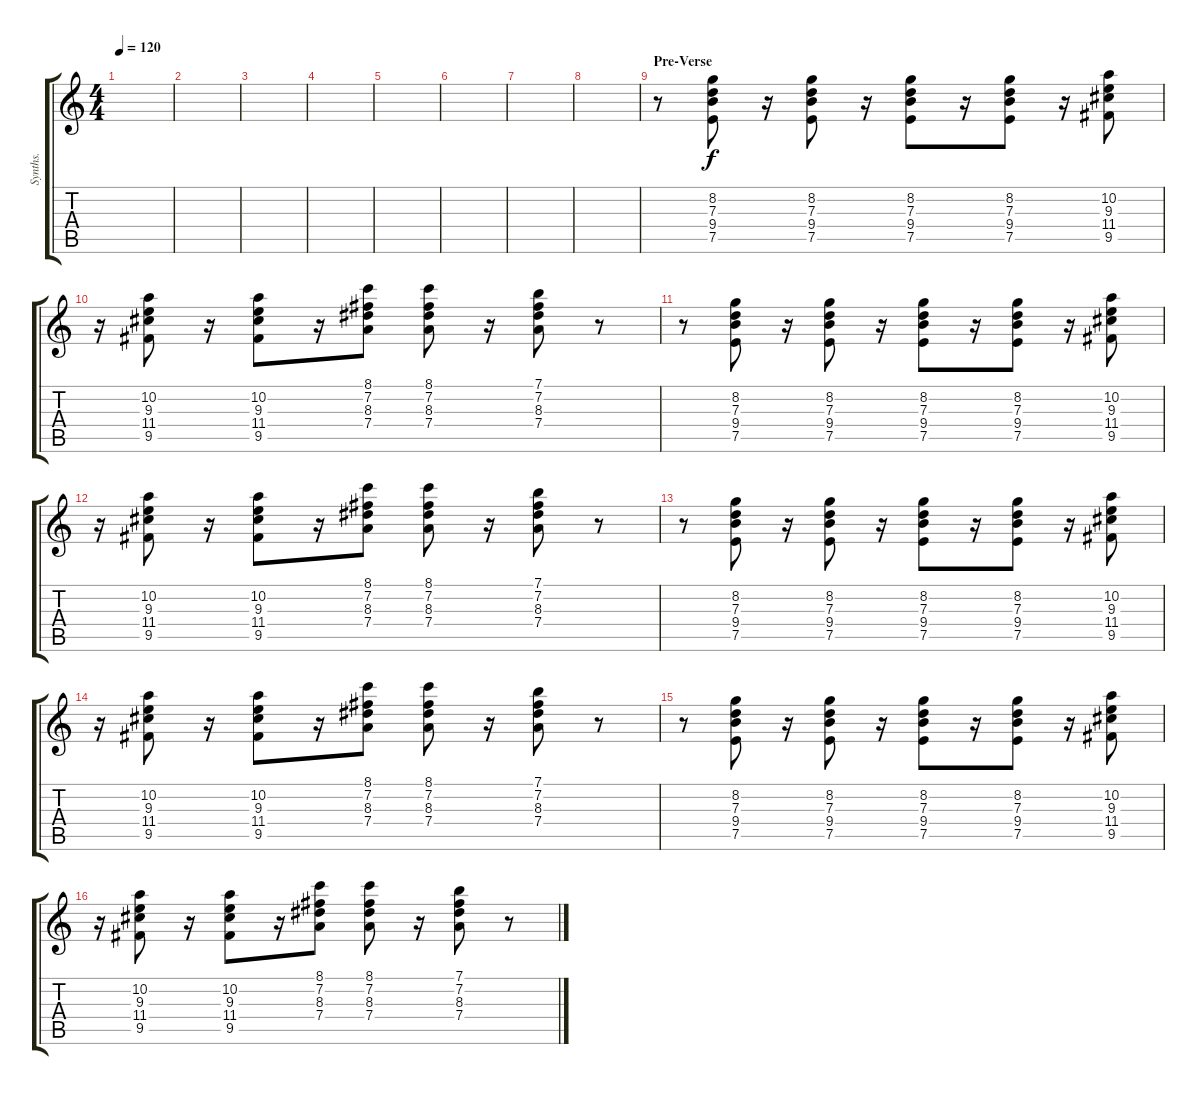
\track ("Synths." "Synths.") {instrument synthbass1}
\staff {score tabs}
\tuning (E4 B3 G3 D3 A2 E2) {hide}
\ts (4 4)
\tempo 120
\clef g2
\ks c
|
|
|
|
|
|
|
|
\section ("" "Pre-Verse")
r.8 (8.2 7.3 9.4 7.5).8 r.16 (8.2 7.3 9.4 7.5).8 r.16 (8.2 7.3 9.4 7.5).8 r.16 (8.2 7.3 9.4 7.5).8 r.16 (10.2 9.3 11.4 9.5).8 |
r.16 (10.2 9.3 11.4 9.5).8 r.16 (10.2 9.3 11.4 9.5).8 r.16 (8.1 7.2 8.3 7.4).8 (8.1 7.2 8.3 7.4).8 r.16 (7.1 7.2 8.3 7.4).8 r.8 |
r.8 (8.2 7.3 9.4 7.5).8 r.16 (8.2 7.3 9.4 7.5).8 r.16 (8.2 7.3 9.4 7.5).8 r.16 (8.2 7.3 9.4 7.5).8 r.16 (10.2 9.3 11.4 9.5).8 |
r.16 (10.2 9.3 11.4 9.5).8 r.16 (10.2 9.3 11.4 9.5).8 r.16 (8.1 7.2 8.3 7.4).8 (8.1 7.2 8.3 7.4).8 r.16 (7.1 7.2 8.3 7.4).8 r.8 |
r.8 (8.2 7.3 9.4 7.5).8 r.16 (8.2 7.3 9.4 7.5).8 r.16 (8.2 7.3 9.4 7.5).8 r.16 (8.2 7.3 9.4 7.5).8 r.16 (10.2 9.3 11.4 9.5).8 |
r.16 (10.2 9.3 11.4 9.5).8 r.16 (10.2 9.3 11.4 9.5).8 r.16 (8.1 7.2 8.3 7.4).8 (8.1 7.2 8.3 7.4).8 r.16 (7.1 7.2 8.3 7.4).8 r.8 |
r.8 (8.2 7.3 9.4 7.5).8 r.16 (8.2 7.3 9.4 7.5).8 r.16 (8.2 7.3 9.4 7.5).8 r.16 (8.2 7.3 9.4 7.5).8 r.16 (10.2 9.3 11.4 9.5).8 |
r.16 (10.2 9.3 11.4 9.5).8 r.16 (10.2 9.3 11.4 9.5).8 r.16 (8.1 7.2 8.3 7.4).8 (8.1 7.2 8.3 7.4).8 r.16 (7.1 7.2 8.3 7.4).8 r.8
